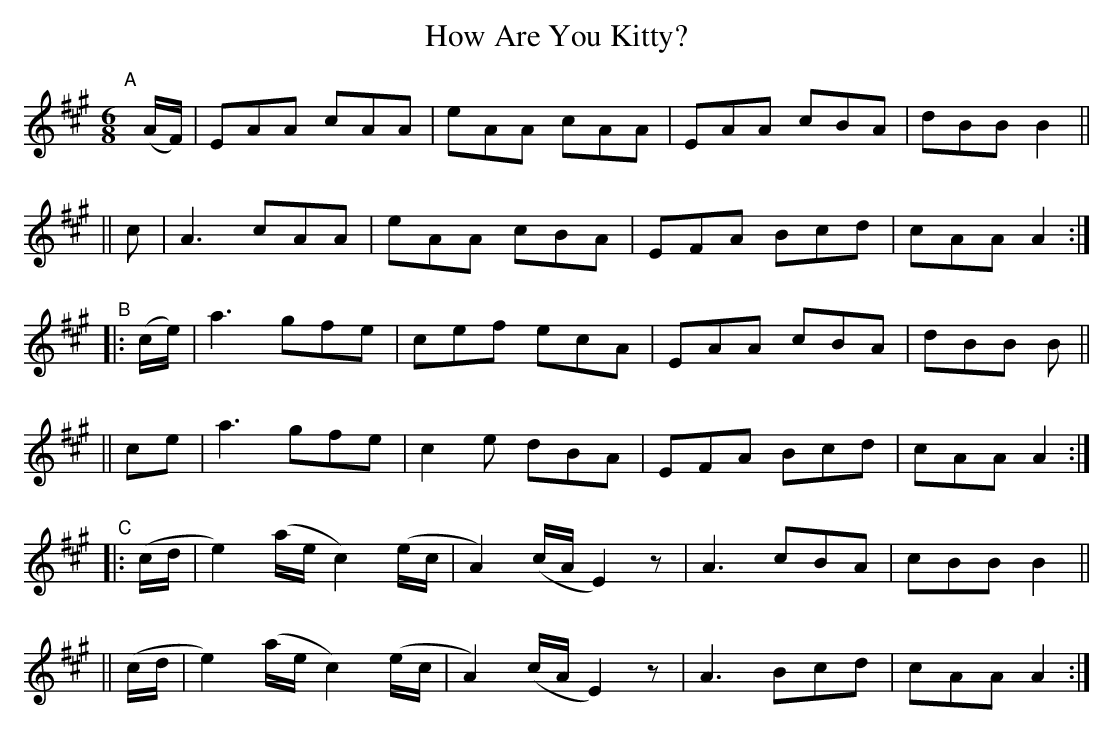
X:1
T: How Are You Kitty?
M: 6/8
L: 1/8
K: A
"^A"\
[|] (A/F/) | EAA cAA | eAA cAA | EAA cBA | dBB B2 ||
||   c     | A3  cAA | eAA cBA | EFA Bcd | cAA A2 :|
"^B"\
|: (c/e/) | a3 gfe | cef ecA | EAA cBA | dBB B  ||
||  ce    | a3 gfe | c2e dBA | EFA Bcd | cAA A2 :|
"^C"\
|: (c/d/ | e2)(a/e/ c2)(e/c/ | A2)(c/A/ E2)z | A3 cBA | cBB B2 ||
|| (c/d/ | e2)(a/e/ c2)(e/c/ | A2)(c/A/ E2)z | A3 Bcd | cAA A2 :|
